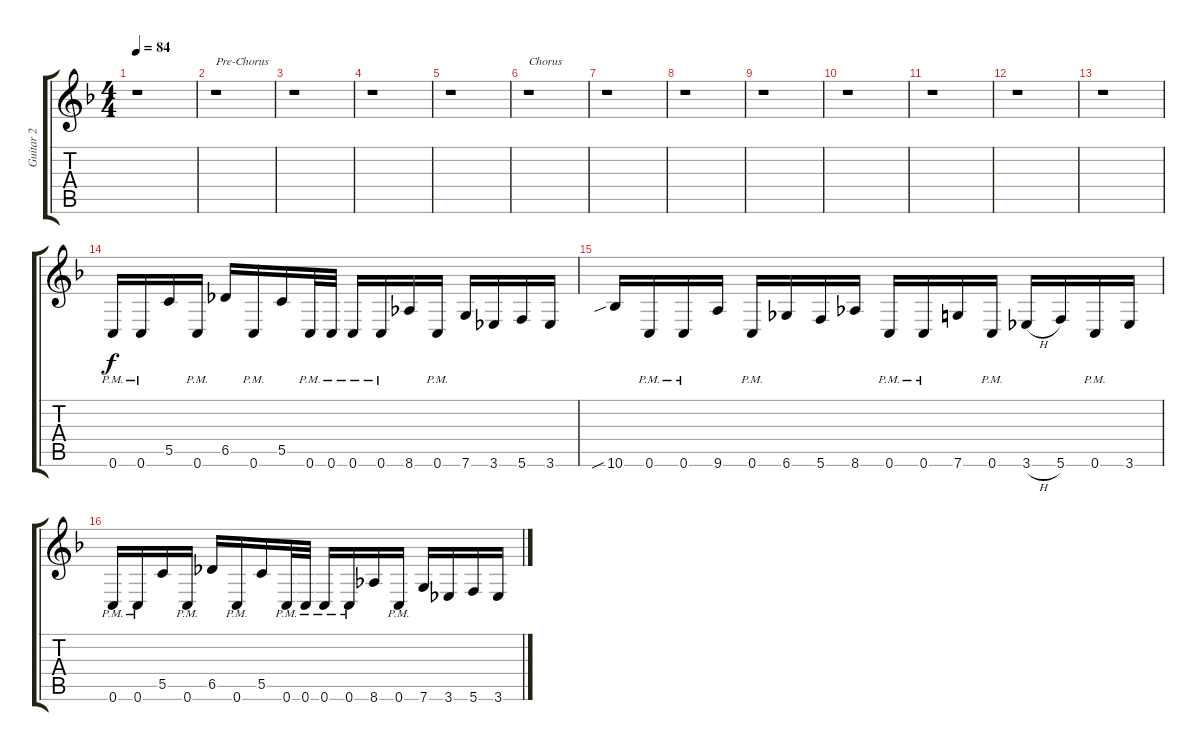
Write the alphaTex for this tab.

\track ("Guitar 2" "Guitar 2") {instrument distortionguitar}
\staff {score tabs}
\tuning (D4 A3 F3 C3 G2 C2) {hide}
\ts (4 4)
\tempo 84
\clef g2
\ks f
r.1{dy f} |
r.1{txt "Pre-Chorus"} |
r.1 |
r.1 |
r.1 |
r.1{txt "Chorus"} |
r.1 |
r.1 |
r.1 |
r.1 |
r.1 |
r.1 |
r.1 |
0.6{pm}.16 0.6{pm}.16 5.5.16 0.6{pm}.16 6.5.16 0.6{pm}.16 5.5.16 0.6{pm}.32 0.6{pm}.32 0.6{pm}.16 0.6{pm}.16 8.6.16 0.6{pm}.16 7.6.16 3.6.16 5.6.16 3.6.16 |
10.6{sib}.16 0.6{pm}.16 0.6{pm}.16 9.6.16 0.6{pm}.16 6.6.16 5.6.16 8.6.16 0.6{pm}.16 0.6{pm}.16 7.6.16 0.6{pm}.16 3.6{h}.16 5.6.16 0.6{pm}.16 3.6.16 |
0.6{pm}.16 0.6{pm}.16 5.5.16 0.6{pm}.16 6.5.16 0.6{pm}.16 5.5.16 0.6{pm}.32 0.6{pm}.32 0.6{pm}.16 0.6{pm}.16 8.6.16 0.6{pm}.16 7.6.16 3.6.16 5.6.16 3.6.16
